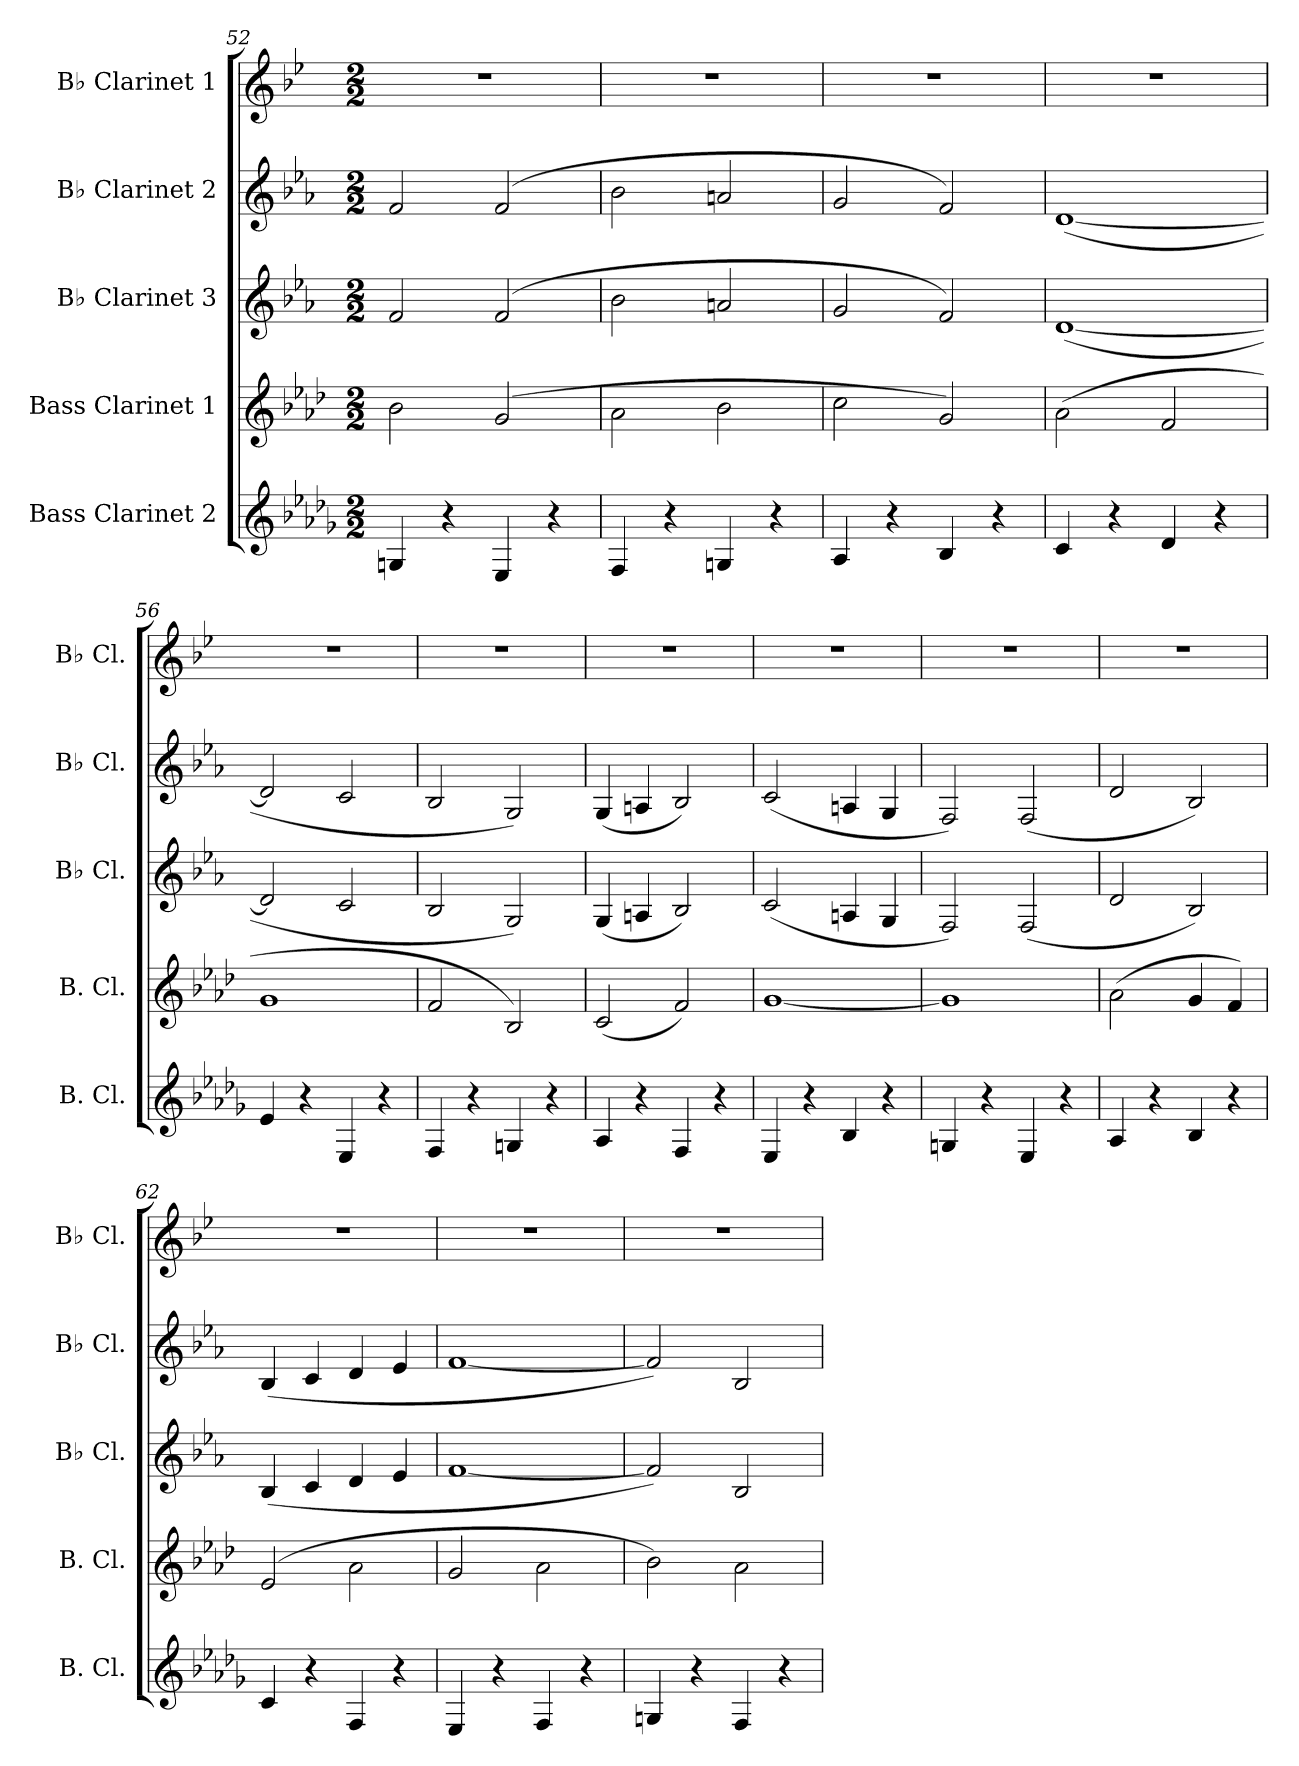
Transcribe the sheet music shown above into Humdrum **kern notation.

**kern	**kern	**kern	**kern	**kern
*part5	*part4	*part3	*part2	*part1
*staff5	*staff4	*staff3	*staff2	*staff1
*I"Bass Clarinet 2	*I"Bass Clarinet 1	*I"B♭ Clarinet 3	*I"B♭ Clarinet 2	*I"B♭ Clarinet 1
*I'B. Cl.	*I'B. Cl.	*I'B♭ Cl.	*I'B♭ Cl.	*I'B♭ Cl.
*clefG2	*clefG2	*clefG2	*clefG2	*clefG2
*ITrd8c14	*ITrd8c14	*ITrd1c2	*ITrd1c2	*ITrd1c2
*k[b-e-a-d-g-]	*k[b-e-a-d-]	*k[b-e-a-d-g-]	*k[b-e-a-d-g-]	*k[b-e-a-d-]
*M2/2	*M2/2	*M2/2	*M2/2	*M2/2
=52	=52	=52	=52	=52
4GGn/	2B-\	2e-/	2e-/	1r
4r	.	.	.	.
4EE-/	(>2G/	(>2e-/	(>2e-/	.
4r	.	.	.	.
=53	=53	=53	=53	=53
4FF/	2A-\	2a-\	2a-\	1r
4r	.	.	.	.
4GGn/	2B-\	2gn/	2gn/	.
4r	.	.	.	.
=54	=54	=54	=54	=54
4AA-/	2c\	2f/	2f/	1r
4r	.	.	.	.
4BB-/	2G/)	2e-/)	2e-/)	.
4r	.	.	.	.
=55	=55	=55	=55	=55
4C/	(>2A-\	(>[1c	(>[1c	1r
4r	.	.	.	.
4D-/	2F/	.	.	.
4r	.	.	.	.
=56	=56	=56	=56	=56
4E-/	1G	2c/]	2c/]	1r
4r	.	.	.	.
4EE-/	.	2B-/	2B-/	.
4r	.	.	.	.
=57	=57	=57	=57	=57
4FF/	2F/	2A-/	2A-/	1r
4r	.	.	.	.
4GGn/	2BB-/)	2F/)	2F/)	.
4r	.	.	.	.
!!LO:PB:g=z
=58	=58	=58	=58	=58
4AA-/	(<2C/	(<4F/	(<4F/	1r
4r	.	4Gn/	4Gn/	.
4FF/	2F/)	2A-/)	2A-/)	.
4r	.	.	.	.
=59	=59	=59	=59	=59
4EE-/	[1G	(<2B-/	(<2B-/	1r
4r	.	.	.	.
4BB-/	.	4Gn/	4Gn/	.
4r	.	4F/	4F/	.
=60	=60	=60	=60	=60
4GGn/	1G]	2E-/)	2E-/)	1r
4r	.	.	.	.
4EE-/	.	(<2E-/	(<2E-/	.
4r	.	.	.	.
=61	=61	=61	=61	=61
4AA-/	(>2A-\	2c/	2c/	1r
4r	.	.	.	.
4BB-/	4G/	2A-/)	2A-/)	.
4r	4F/)	.	.	.
=62	=62	=62	=62	=62
4C/	(>2E-/	(>4A-/	(>4A-/	1r
4r	.	4B-/	4B-/	.
4FF/	2A-\	4c/	4c/	.
4r	.	4d-/	4d-/	.
=63	=63	=63	=63	=63
4EE-/	2G/	[1e-	[1e-	1r
4r	.	.	.	.
4FF/	2A-\	.	.	.
4r	.	.	.	.
=64	=64	=64	=64	=64
4GGn/	2B-\)	2e-/])	2e-/])	1r
4r	.	.	.	.
4FF/	2A-\	2A-/	2A-/	.
4r	.	.	.	.
=	=	=	=	=
*-	*-	*-	*-	*-
